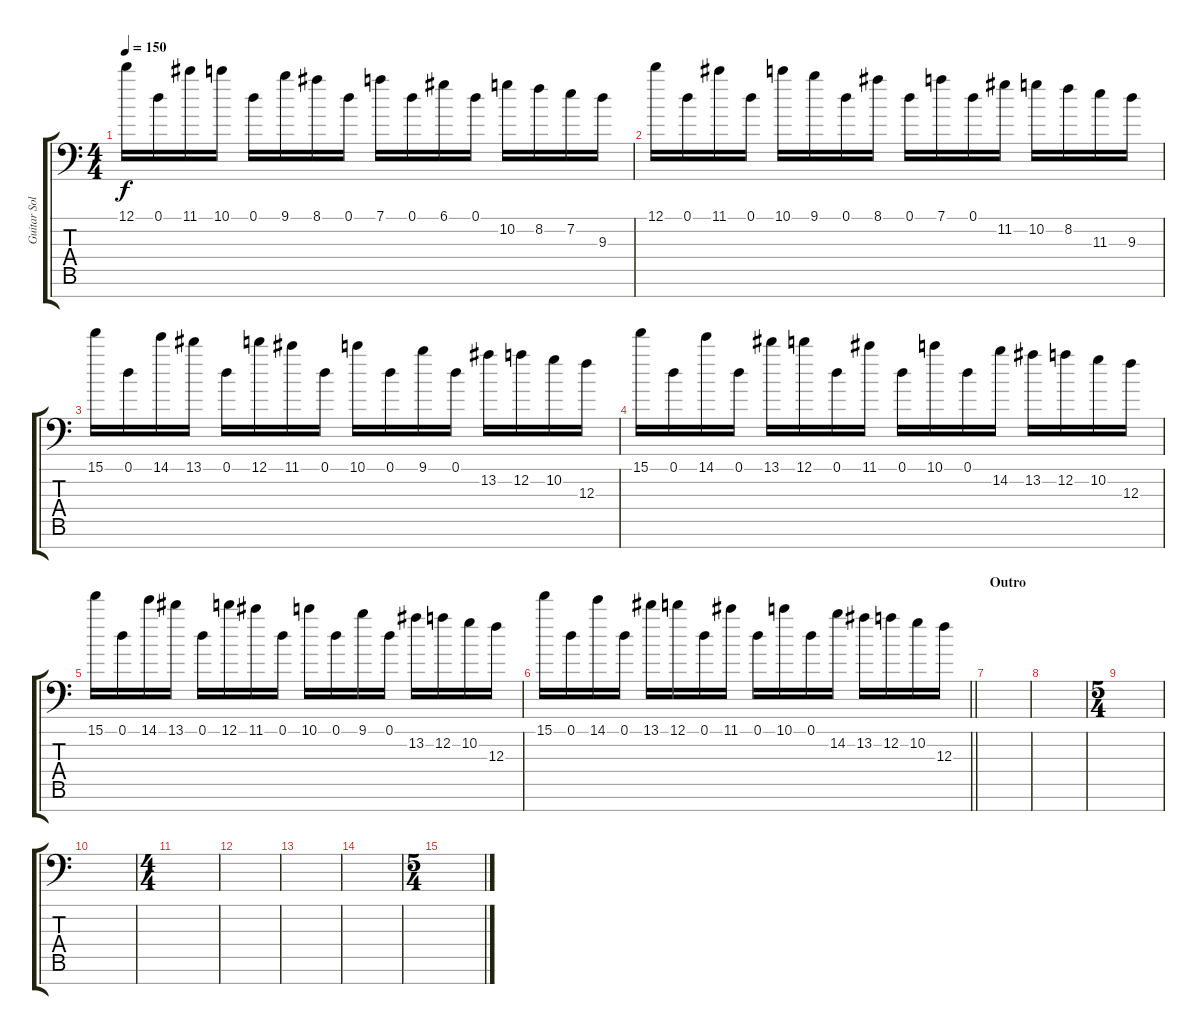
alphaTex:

\track ("Guitar Solo" "Guitar Sol") {instrument distortionguitar}
\staff {score tabs}
\tuning (D4 A3 F3 C3 G2 D2 A1) {hide}
\ts (4 4)
\tempo 150
\clef f4
\ks c
12.1.16{dy f} 0.1.16 11.1.16 10.1.16 0.1.16 9.1.16 8.1.16 0.1.16 7.1.16 0.1.16 6.1.16 0.1.16 10.2.16 8.2.16 7.2.16 9.3.16 |
12.1.16 0.1.16 11.1.16 0.1.16 10.1.16 9.1.16 0.1.16 8.1.16 0.1.16 7.1.16 0.1.16 11.2.16 10.2.16 8.2.16 11.3.16 9.3.16 |
15.1.16 0.1.16 14.1.16 13.1.16 0.1.16 12.1.16 11.1.16 0.1.16 10.1.16 0.1.16 9.1.16 0.1.16 13.2.16 12.2.16 10.2.16 12.3.16 |
15.1.16 0.1.16 14.1.16 0.1.16 13.1.16 12.1.16 0.1.16 11.1.16 0.1.16 10.1.16 0.1.16 14.2.16 13.2.16 12.2.16 10.2.16 12.3.16 |
15.1.16 0.1.16 14.1.16 13.1.16 0.1.16 12.1.16 11.1.16 0.1.16 10.1.16 0.1.16 9.1.16 0.1.16 13.2.16 12.2.16 10.2.16 12.3.16 |
\barLineRight lightlight
15.1.16 0.1.16 14.1.16 0.1.16 13.1.16 12.1.16 0.1.16 11.1.16 0.1.16 10.1.16 0.1.16 14.2.16 13.2.16 12.2.16 10.2.16 12.3.16 |
\section ("" "Outro")
|
|
\ts (5 4)
|
|
\ts (4 4)
|
|
|
|
\ts (5 4)
